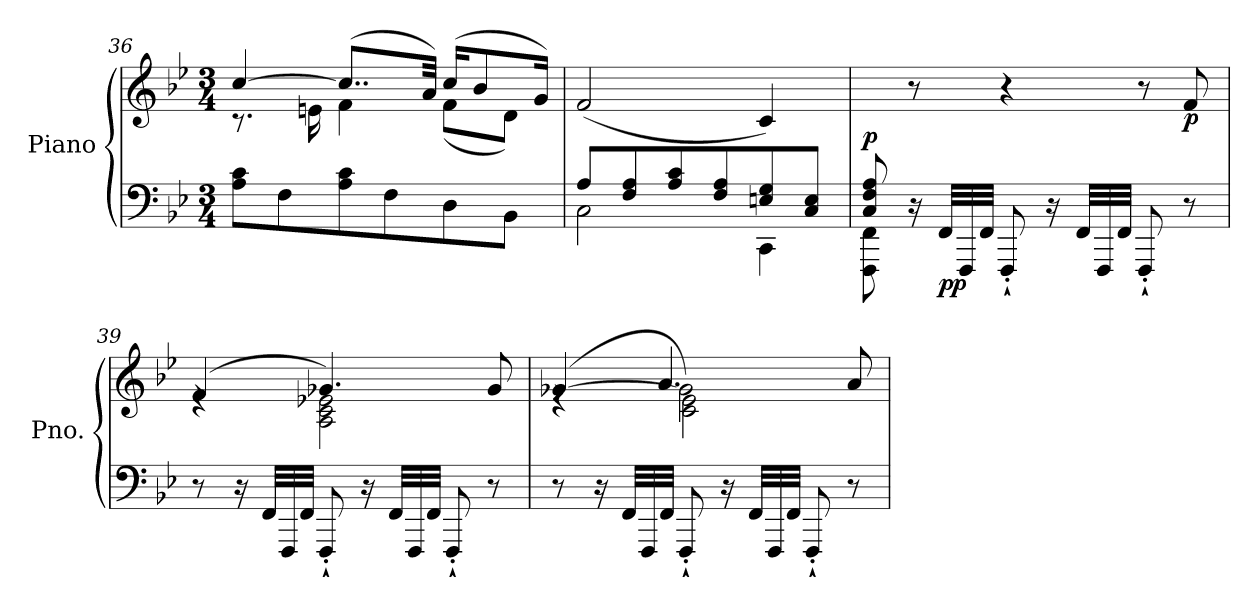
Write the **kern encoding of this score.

**kern	**kern	**dynam
*part1	*part1	*part1
*staff2	*staff1	*staff1/2
*I"Piano	*	*
*I'Pno.	*	*
*clefF4	*clefG2	*
*k[b-e-]	*k[b-e-]	*
*M3/4	*M3/4	*
=36	=36	=36
*	*^	*
8A\ 8c\L	[4cc/	8.r	.
8F\	.	.	.
.	.	16en\	.
8A\ 8c\	(>8..cc/L]	4f\	.
8F\	.	.	.
.	32a/Jkk)	.	.
8D\	(>16cc/KL	(<8f\L	.
.	8b-/	.	.
8BB-\J	.	8d\J)	.
.	16g/Jk)	.	.
*	*v	*v	*
!!LO:LB:g=z
=37	=37	=37
*^	*	*
!	!	!	!LO:DY:b
8A/L	2C\	(<2f/	other-dynamics
8F/ 8A/	.	.	.
8A/ 8c/	.	.	.
8F/ 8A/	.	.	.
8En/ 8G/	4CC\	4c/)	.
8C/ 8E/J	.	.	.
=38	=38	=38	=38
!	!	!	!LO:DY:a=2
8C/ 8F/ 8A/	8FFF\ 8FF\	8ryy	p
2ryy	16r	8r	.
*	*Xtuplet	*	*
!	!	!	!LO:DY:b=2
.	48FF/LLL	.	pp
.	48FFF/	.	.
.	48FF/JJJ	.	.
.	8FFF'`/	4r	.
.	16r	.	.
.	48FF/LLL	.	.
.	48FFF/	.	.
.	48FF/JJJ	.	.
.	8FFF'`/	8r	.
!	!	!	!LO:DY:b
8ryy	8r	8f/	p
*v	*v	*	*
=39	=39	=39
*	*^	*
8r	(>4f/	4re	.
16r	.	.	.
48FF/LLL	.	.	.
48FFF/	.	.	.
48FF/JJJ	.	.	.
8FFF'`/	4.g-X/)	2A\ 2c\ 2e-X\	.
16r	.	.	.
48FF/LLL	.	.	.
!	!	!	!LO:DY:a=2
48FFF/	.	.	other-dynamics
48FF/JJJ	.	.	.
8FFF'`/	.	.	.
8r	8g-/	.	.
!!LO:PB:g=z
=40	=40	=40	=40
*	*	*^	*
8r	(>[4g-X/	4re	4ryy	.
16r	.	.	.	.
48FF/LLL	.	.	.	.
48FFF/	.	.	.	.
48FF/JJJ	.	.	.	.
8FFF'`/	2g-\])	2c\ 2e-\	4.a/	.
16r	.	.	.	.
48FF/LLL	.	.	.	.
48FFF/	.	.	.	.
48FF/JJJ	.	.	.	.
8FFF'`/	.	.	.	.
8r	.	.	8a/	.
*	*v	*v	*v	*
=	=	=
*-	*-	*-
